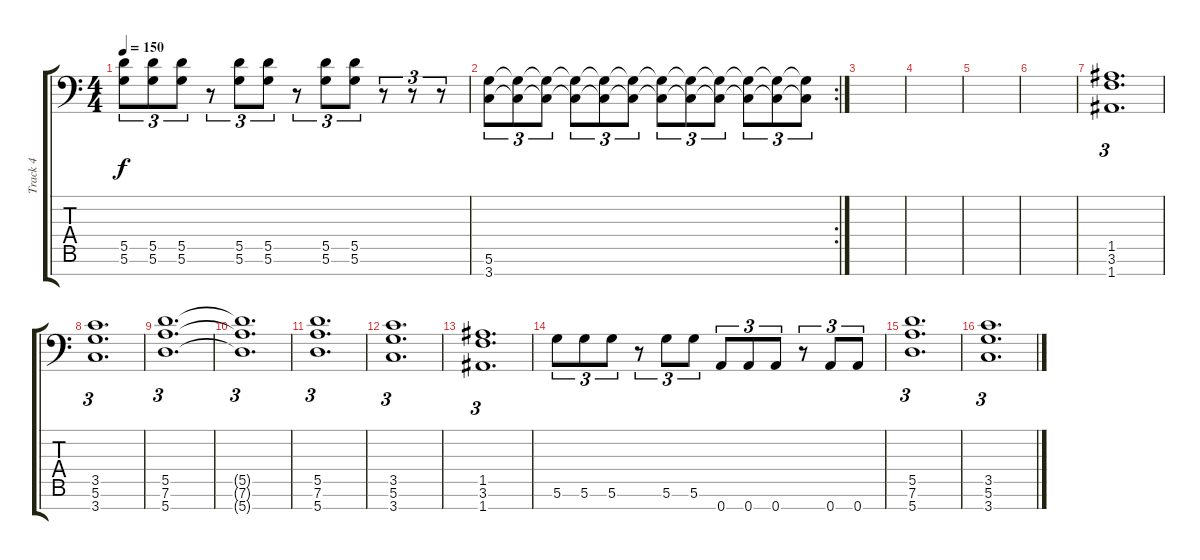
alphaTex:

\track ("Track 4" "Track 4") {instrument distortionguitar}
\staff {score tabs}
\tuning (E4 B3 G3 D3 A2 D2 A1) {hide}
\ts (4 4)
\tempo 150
\clef f4
\ks c
(5.5 5.6).8{tu (3 2) dy f} (5.5 5.6).8{tu (3 2)} (5.5 5.6).8{tu (3 2)} r.8{tu (3 2)} (5.5 5.6).8{tu (3 2)} (5.5 5.6).8{tu (3 2)} r.8{tu (3 2)} (5.5 5.6).8{tu (3 2)} (5.5 5.6).8{tu (3 2)} r.8{tu (3 2)} r.8{tu (3 2)} r.8{tu (3 2)} |
\rc 2
(5.6 3.7).8{tu (3 2)} (5.6{t} 3.7{t}).8{tu (3 2)} (5.6{t} 3.7{t}).8{tu (3 2)} (5.6{t} 3.7{t}).8{tu (3 2)} (5.6{t} 3.7{t}).8{tu (3 2)} (5.6{t} 3.7{t}).8{tu (3 2)} (5.6{t} 3.7{t}).8{tu (3 2)} (5.6{t} 3.7{t}).8{tu (3 2)} (5.6{t} 3.7{t}).8{tu (3 2)} (5.6{t} 3.7{t}).8{tu (3 2)} (5.6{t} 3.7{t}).8{tu (3 2)} (5.6{t} 3.7{t}).8{tu (3 2)} |
|
|
|
|
(1.5 3.6 1.7).1{d tu (3 2)} |
(3.5 5.6 3.7).1{d tu (3 2)} |
(5.5 7.6 5.7).1{d tu (3 2)} |
(5.5{t} 7.6{t} 5.7{t}).1{d tu (3 2)} |
(5.5 7.6 5.7).1{d tu (3 2)} |
(3.5 5.6 3.7).1{d tu (3 2)} |
(1.5 3.6 1.7).1{d tu (3 2)} |
5.6.8{tu (3 2)} 5.6.8{tu (3 2)} 5.6.8{tu (3 2)} r.8{tu (3 2)} 5.6.8{tu (3 2)} 5.6.8{tu (3 2)} 0.7.8{tu (3 2)} 0.7.8{tu (3 2)} 0.7.8{tu (3 2)} r.8{tu (3 2)} 0.7.8{tu (3 2)} 0.7.8{tu (3 2)} |
(5.5 7.6 5.7).1{d tu (3 2)} |
(3.5 5.6 3.7).1{d tu (3 2)}
